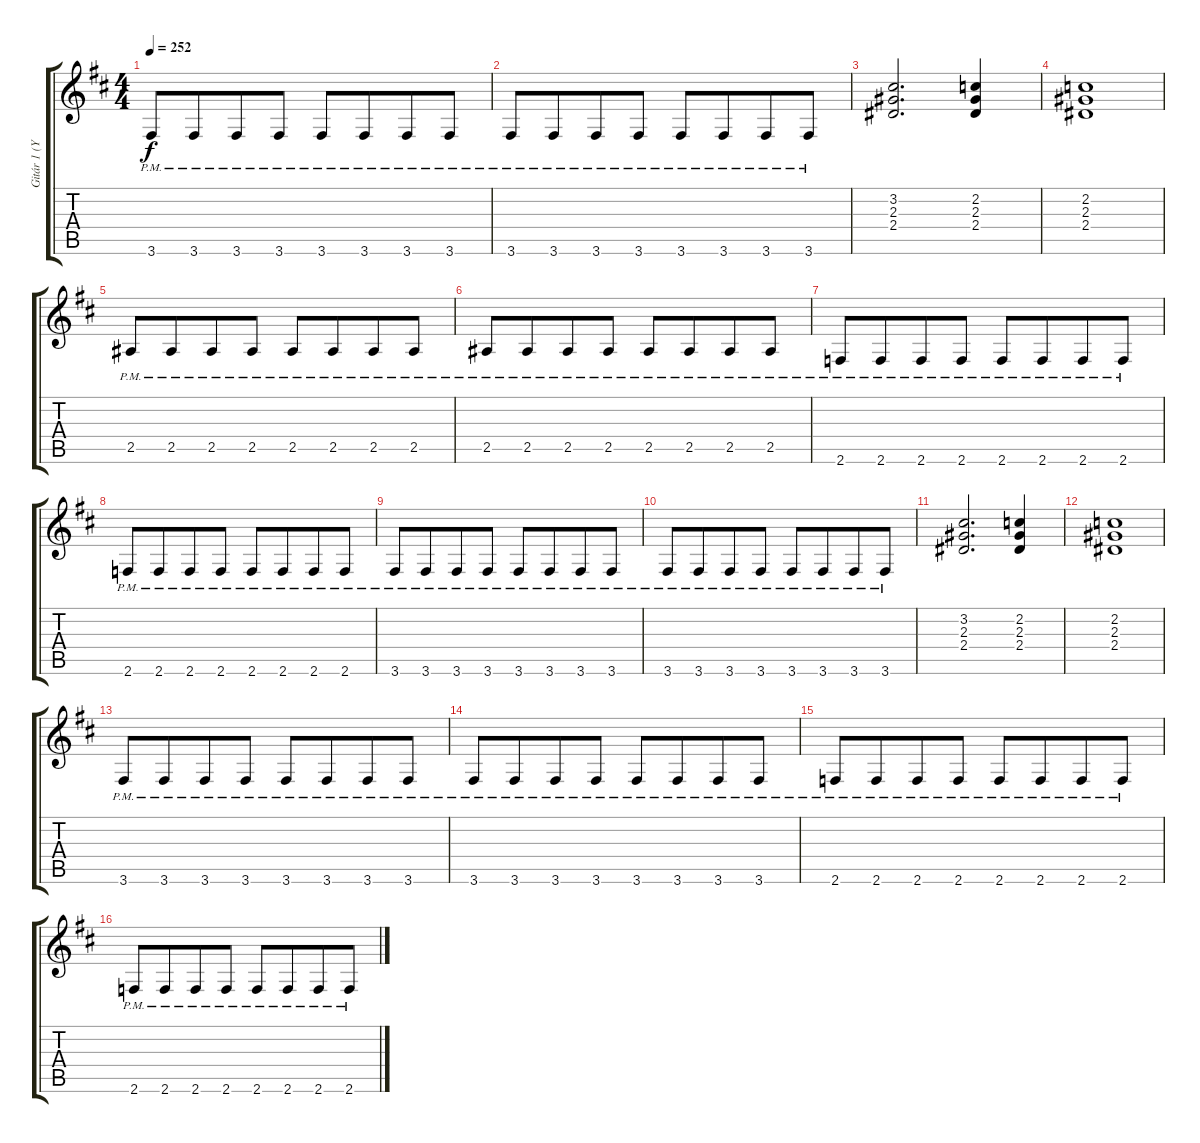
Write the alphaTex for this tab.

\track ("Gitár 1 (Yngwie Malmsteen)" "Gitár 1 (Y") {instrument distortionguitar}
\staff {score tabs}
\tuning (Eb4 Bb3 Gb3 Db3 Ab2 Eb2) {hide}
\ts (4 4)
\tempo 252
\clef g2
\ks d
3.6{pm}.8{dy f} 3.6{pm}.8{beam merge} 3.6{pm}.8 3.6{pm}.8 3.6{pm}.8 3.6{pm}.8{beam merge} 3.6{pm}.8 3.6{pm}.8 |
3.6{pm}.8 3.6{pm}.8{beam merge} 3.6{pm}.8 3.6{pm}.8 3.6{pm}.8 3.6{pm}.8{beam merge} 3.6{pm}.8 3.6{pm}.8 |
(3.2 2.3 2.4).2{d} (2.2 2.3 2.4).4 |
(2.2 2.3 2.4).1 |
2.5{pm}.8 2.5{pm}.8{beam merge} 2.5{pm}.8 2.5{pm}.8 2.5{pm}.8 2.5{pm}.8{beam merge} 2.5{pm}.8 2.5{pm}.8 |
2.5{pm}.8 2.5{pm}.8{beam merge} 2.5{pm}.8 2.5{pm}.8 2.5{pm}.8 2.5{pm}.8{beam merge} 2.5{pm}.8 2.5{pm}.8 |
2.6{pm}.8 2.6{pm}.8{beam merge} 2.6{pm}.8 2.6{pm}.8 2.6{pm}.8 2.6{pm}.8{beam merge} 2.6{pm}.8 2.6{pm}.8 |
2.6{pm}.8 2.6{pm}.8{beam merge} 2.6{pm}.8 2.6{pm}.8 2.6{pm}.8 2.6{pm}.8{beam merge} 2.6{pm}.8 2.6{pm}.8 |
3.6{pm}.8 3.6{pm}.8{beam merge} 3.6{pm}.8 3.6{pm}.8 3.6{pm}.8 3.6{pm}.8{beam merge} 3.6{pm}.8 3.6{pm}.8 |
3.6{pm}.8 3.6{pm}.8{beam merge} 3.6{pm}.8 3.6{pm}.8 3.6{pm}.8 3.6{pm}.8{beam merge} 3.6{pm}.8 3.6{pm}.8 |
(3.2 2.3 2.4).2{d} (2.2 2.3 2.4).4 |
(2.2 2.3 2.4).1 |
3.6{pm}.8 3.6{pm}.8{beam merge} 3.6{pm}.8 3.6{pm}.8 3.6{pm}.8 3.6{pm}.8{beam merge} 3.6{pm}.8 3.6{pm}.8 |
3.6{pm}.8 3.6{pm}.8{beam merge} 3.6{pm}.8 3.6{pm}.8 3.6{pm}.8 3.6{pm}.8{beam merge} 3.6{pm}.8 3.6{pm}.8 |
2.6{pm}.8 2.6{pm}.8{beam merge} 2.6{pm}.8 2.6{pm}.8 2.6{pm}.8 2.6{pm}.8{beam merge} 2.6{pm}.8 2.6{pm}.8 |
2.6{pm}.8 2.6{pm}.8{beam merge} 2.6{pm}.8 2.6{pm}.8 2.6{pm}.8 2.6{pm}.8{beam merge} 2.6{pm}.8 2.6{pm}.8
